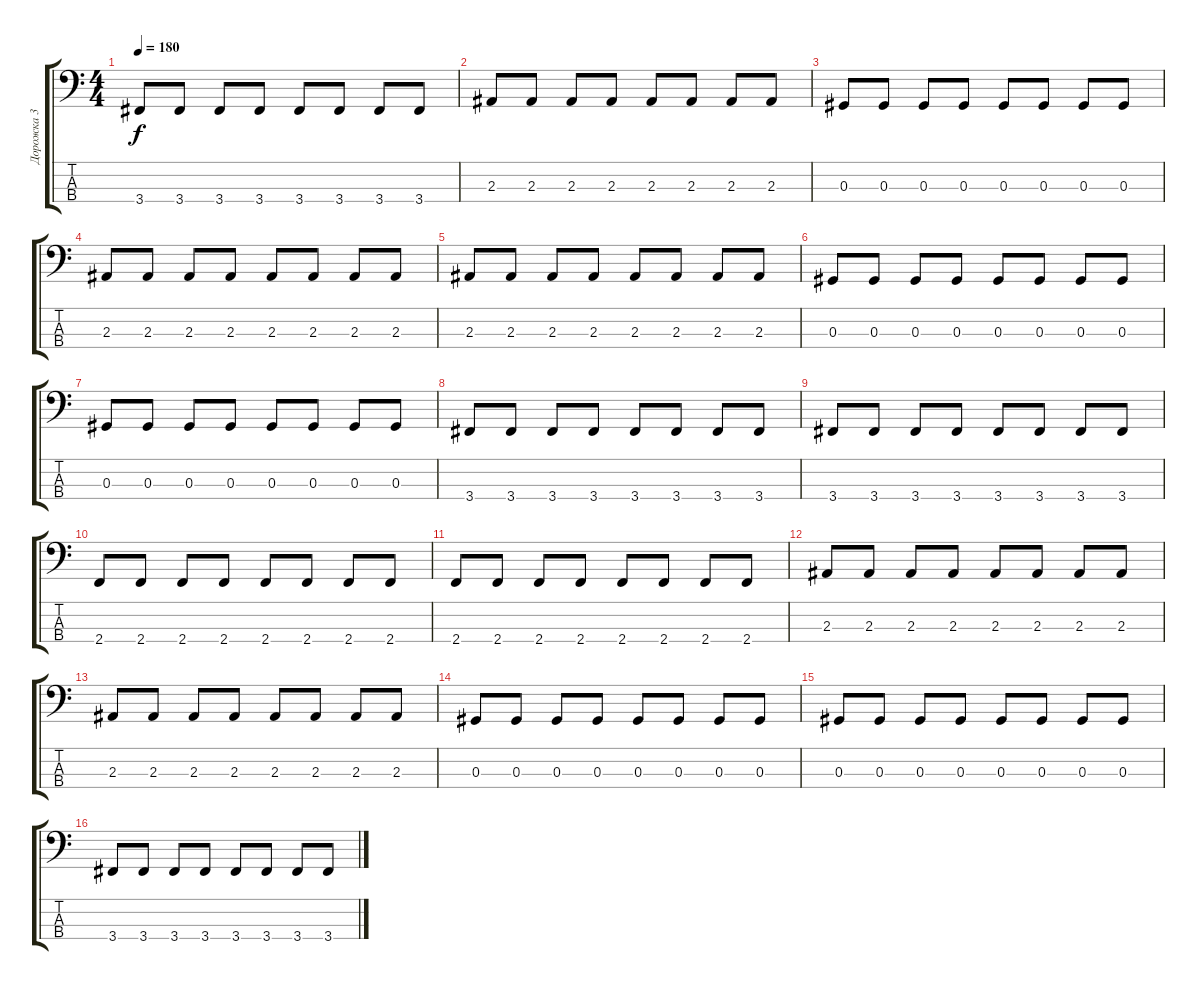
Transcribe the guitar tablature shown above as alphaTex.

\track ("Дорожка 3" "Дорожка 3") {instrument electricbassfinger}
\staff {score tabs}
\tuning (Gb2 Db2 Ab1 Eb1) {hide}
\ts (4 4)
\tempo 180
\clef f4
\ks c
3.4.8{dy f} 3.4.8 3.4.8 3.4.8 3.4.8 3.4.8 3.4.8 3.4.8 |
2.3.8 2.3.8 2.3.8 2.3.8 2.3.8 2.3.8 2.3.8 2.3.8 |
0.3.8 0.3.8 0.3.8 0.3.8 0.3.8 0.3.8 0.3.8 0.3.8 |
2.3.8 2.3.8 2.3.8 2.3.8 2.3.8 2.3.8 2.3.8 2.3.8 |
2.3.8 2.3.8 2.3.8 2.3.8 2.3.8 2.3.8 2.3.8 2.3.8 |
0.3.8 0.3.8 0.3.8 0.3.8 0.3.8 0.3.8 0.3.8 0.3.8 |
0.3.8 0.3.8 0.3.8 0.3.8 0.3.8 0.3.8 0.3.8 0.3.8 |
3.4.8 3.4.8 3.4.8 3.4.8 3.4.8 3.4.8 3.4.8 3.4.8 |
3.4.8 3.4.8 3.4.8 3.4.8 3.4.8 3.4.8 3.4.8 3.4.8 |
2.4.8 2.4.8 2.4.8 2.4.8 2.4.8 2.4.8 2.4.8 2.4.8 |
2.4.8 2.4.8 2.4.8 2.4.8 2.4.8 2.4.8 2.4.8 2.4.8 |
2.3.8 2.3.8 2.3.8 2.3.8 2.3.8 2.3.8 2.3.8 2.3.8 |
2.3.8 2.3.8 2.3.8 2.3.8 2.3.8 2.3.8 2.3.8 2.3.8 |
0.3.8 0.3.8 0.3.8 0.3.8 0.3.8 0.3.8 0.3.8 0.3.8 |
0.3.8 0.3.8 0.3.8 0.3.8 0.3.8 0.3.8 0.3.8 0.3.8 |
3.4.8 3.4.8 3.4.8 3.4.8 3.4.8 3.4.8 3.4.8 3.4.8
